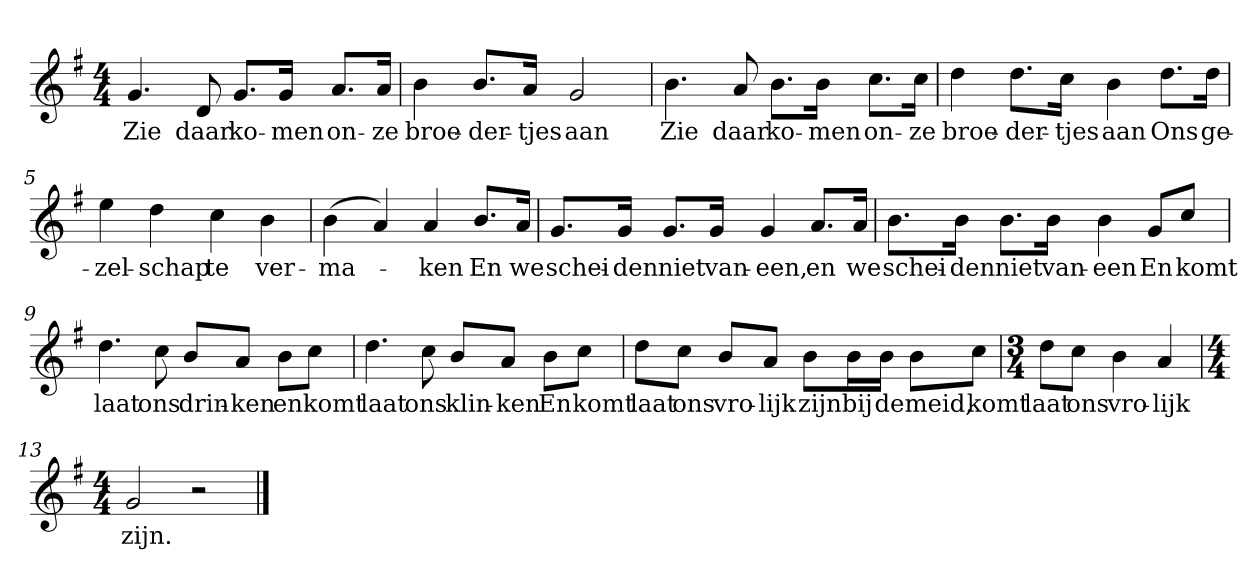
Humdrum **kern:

**kern	**text
*part1	*part1
*staff1	*staff1
*clefG2	*
*k[f#]	*
*G:	*
*M4/4	*
*MM120	*
=1	=1
4.g	Zie
8d	daar
8.g/L	ko-
16g/Jk	-men
8.a/L	on-
16a/Jk	-ze
=2	=2
4b	broe-
8.b/L	-der-
16a/Jk	-tjes
2g	aan
=3	=3
4.b	Zie
8a	daar
8.b\L	ko-
16b\Jk	-men
8.cc\L	on-
16cc\Jk	-ze
=4	=4
4dd	broe-
8.dd\L	-der-
16cc\Jk	-tjes
4b	aan
8.dd\L	Ons
16dd\Jk	ge-
=5	=5
4ee	-zel-
4dd	-schap
4cc	te
4b	ver-
=6	=6
(4b	-ma-
4a)	.
4a	-ken
8.b/L	En
16a/Jk	we
=7	=7
8.g/L	schei-
16g/Jk	-den
8.g/L	niet
16g/Jk	van-
4g	-een,
8.a/L	en
16a/Jk	we
=8	=8
8.b\L	schei-
16b\Jk	-den
8.b\L	niet
16b\Jk	van-
4b	-een
8g/L	En
8cc/J	komt
=9	=9
4.dd	laat
8cc	ons
8b/L	drin-
8a/J	-ken
8b\L	en
8cc\J	komt
=10	=10
4.dd	laat
8cc	ons
8b/L	klin-
8a/J	-ken
8b\L	En
8cc\J	komt
=11	=11
8dd\L	laat
8cc\J	ons
8b/L	vro-
8a/J	-lijk
8b\L	zijn
16b\L	bij
16b\JJ	de
8b\L	meid,
8cc\J	komt
=12	=12
*M3/4	*
8dd\L	laat
8cc\J	ons
4b	vro-
4a	-lijk
=13	=13
*M4/4	*
2g	zijn.
2r	.
==	==
*-	*-
